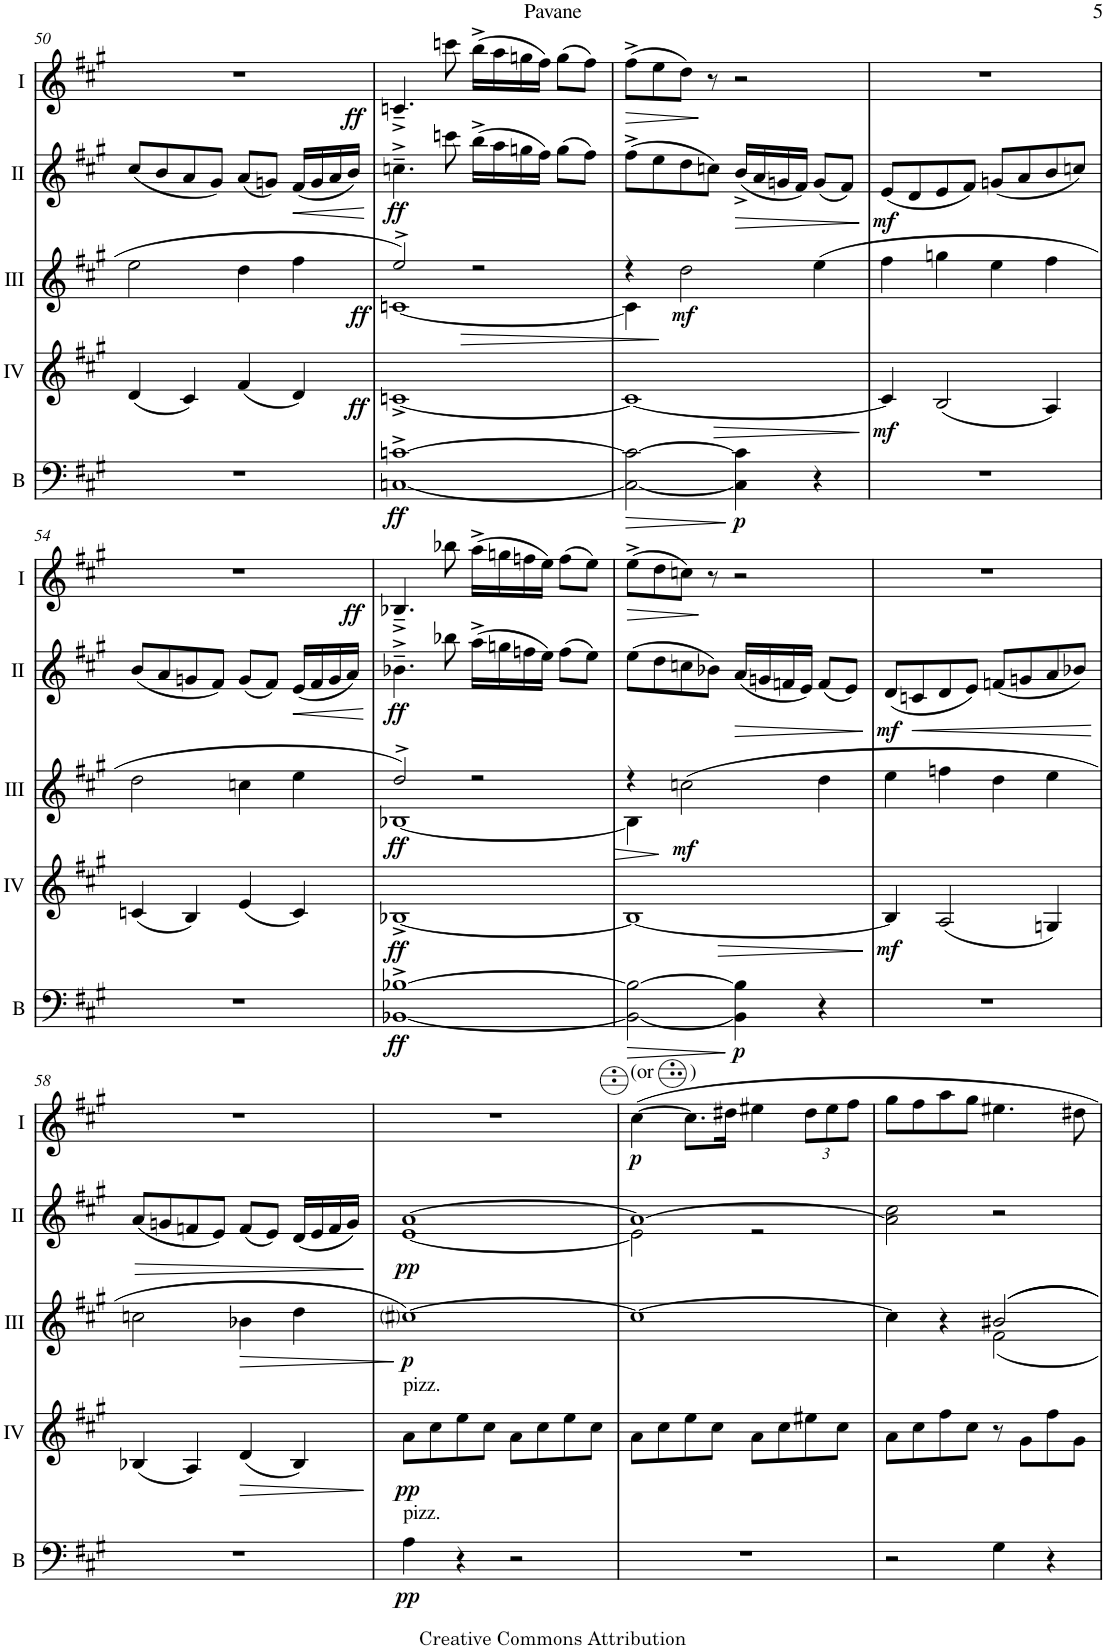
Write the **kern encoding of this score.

**kern	**dynam	**kern	**dynam	**kern	**dynam	**kern	**dynam	**kern	**dynam
*part5	*part5	*part4	*part4	*part3	*part3	*part2	*part2	*part1	*part1
*staff5	*staff5	*staff4	*staff4	*staff3	*staff3	*staff2	*staff2	*staff1	*staff1
*I"Bass	*	*I"Acc. 4	*	*I"Acc. 3	*	*I"Acc. 2	*	*I"Acc. 1	*
*I'B	*	*	*	*	*	*	*	*	*
!!LO:PB:g=z
*clefF4	*	*clefG2	*	*clefG2	*	*clefG2	*	*clefG2	*
*Trd7c12	*	*Trd7c12	*	*	*	*	*	*	*
*k[f#c#g#]	*	*k[f#c#g#]	*	*k[f#c#g#]	*	*k[f#c#g#]	*	*k[f#c#g#]	*
*M4/4	*	*M4/4	*	*M4/4	*	*M4/4	*	*M4/4	*
*met(c)	*	*met(c)	*	*met(c)	*	*met(c)	*	*met(c)	*
=50	=50	=50	=50	=50	=50	=50	=50	=50	=50
1r	.	(4d/	.	2e\	.	(8c#/L	.	1r	.
.	.	.	.	.	.	8B/	.	.	.
.	.	4c#/)	.	.	.	8A/	.	.	.
.	.	.	.	.	.	8G#/J)	.	.	.
.	.	(4f#/	.	4d\	.	(8A/L	.	.	.
.	.	.	.	.	.	8Gn/J)	.	.	.
!	!	!	!	!	!	!	!LO:HP:b	!	!
.	.	4d/)	.	4f#\	.	(16F#/LL	<	.	.
.	.	.	.	.	.	16G/	.	.	.
.	.	.	.	.	.	16A/	.	.	.
.	.	.	.	.	.	16B/JJ)	.	.	.
.	.	.	.	.	.	.	[	.	.
=51	=51	=51	=51	=51	=51	=51	=51	=51	=51
*	*	*	*	*^	*	*	*	*	*
!	!LO:DY:b	!	!LO:DY:b	!	!	!LO:DY:b	!	!LO:DY:b	!	!LO:DY:b
[1Cn^ [1cn^	ff	[1cn^	ff	2e^/	[1Cn	ff	4.cn~^\	ff	4.cn~^/	ff
.	.	.	.	.	.	.	8ccn\	.	8cccn\	.
!	!	!	!	!	!	!LO:HP:b	!	!	!	!
.	.	.	.	2r	.	>	(16b^\LL	.	(16bb^\LL	.
.	.	.	.	.	.	.	16a\	.	16aa\	.
.	.	.	.	.	.	.	16gn\	.	16ggn\	.
.	.	.	.	.	.	.	16f#\JJ)	.	16ff#\JJ)	.
.	.	.	.	.	.	.	(8g\L	.	(8gg\L	.
.	.	.	.	.	.	.	8f#\J)	.	8ff#\J)	.
=52	=52	=52	=52	=52	=52	=52	=52	=52	=52	=52
!	!LO:HP:b	!	!LO:HP:b	!	!	!	!	!	!	!LO:HP:b
2C\_ 2c\_	>	1c_	>	4r	4C\]	.	(8f#^\L	.	(8ff#^\L	>
.	.	.	.	.	.	.	8e\	.	8ee\	.
!	!	!	!	!	!	!LO:DY:n=1:b	!	!	!	!
.	.	.	.	2d\	4ryy	] mf	8d\	.	8dd\J)	.
.	.	.	.	.	.	.	8cn\J)	.	8r	]
!	!LO:DY:n=1:b	!	!	!	!	!	!	!LO:HP:b	!	!
4C\] 4c\]	] p	.	.	.	2ryy	.	(16B^/LL	>	2r	.
.	.	.	.	.	.	.	16A/	.	.	.
.	.	.	.	.	.	.	16Gn/	.	.	.
.	.	.	.	.	.	.	16F#/JJ)	.	.	.
4r	.	.	.	(4e\	.	.	(8G/L	.	.	.
.	.	.	.	.	.	.	8F#/J)	.	.	.
*	*	*	*	*v	*v	*	*	*	*	*
.	.	.	]	.	.	.	]	.	.
=53	=53	=53	=53	=53	=53	=53	=53	=53	=53
!	!	!	!LO:DY:b	!	!	!	!LO:DY:b	!	!
1r	.	4c/]	mf	4f#\	.	(8E/L	mf	1r	.
.	.	.	.	.	.	8D/	.	.	.
.	.	(2B/	.	4gn\	.	8E/	.	.	.
.	.	.	.	.	.	8F#/J)	.	.	.
.	.	.	.	4e\	.	(8Gn/L	.	.	.
.	.	.	.	.	.	8A/	.	.	.
.	.	4A/)	.	4f#\	.	8B/	.	.	.
.	.	.	.	.	.	8cn/J)	.	.	.
!!LO:LB:g=z
=54	=54	=54	=54	=54	=54	=54	=54	=54	=54
1r	.	(4cn/	.	2d\	.	(8B/L	.	1r	.
.	.	.	.	.	.	8A/	.	.	.
.	.	4B/)	.	.	.	8Gn/	.	.	.
.	.	.	.	.	.	8F#/J)	.	.	.
.	.	(4e/	.	4cn\	.	(8G/L	.	.	.
.	.	.	.	.	.	8F#/J)	.	.	.
!	!	!	!	!	!	!	!LO:HP:b	!	!
.	.	4c/)	.	4e\	.	(16E/LL	<	.	.
.	.	.	.	.	.	16F#/	.	.	.
.	.	.	.	.	.	16G/	.	.	.
.	.	.	.	.	.	16A/JJ)	.	.	.
.	.	.	.	.	.	.	[	.	.
=55	=55	=55	=55	=55	=55	=55	=55	=55	=55
*	*	*	*	*^	*	*	*	*	*
!	!LO:DY:b	!	!LO:DY:b	!	!	!LO:DY:b	!	!LO:DY:b	!	!LO:DY:b
[1BB-X^ [1B-X^	ff	[1B-X^	ff	2d^/)	[1BB-X	ff	4.B-X~^\	ff	4.B-X~^/	ff
.	.	.	.	.	.	.	8b-X\	.	8bb-X\	.
.	.	.	.	2r	.	.	(16a^\LL	.	(16aa^\LL	.
.	.	.	.	.	.	.	16gn\	.	16ggn\	.
.	.	.	.	.	.	.	16fn\	.	16ffn\	.
.	.	.	.	.	.	.	16e\JJ)	.	16ee\JJ)	.
.	.	.	.	.	.	.	(8f\L	.	(8ff\L	.
.	.	.	.	.	.	.	8e\J)	.	8ee\J)	.
=56	=56	=56	=56	=56	=56	=56	=56	=56	=56	=56
!	!LO:HP:b	!	!LO:HP:b	!	!	!LO:HP:b	!	!	!	!LO:HP:b
2BB-\_ 2B-\_	>	1B-_	>	4r	4BB-\]	>	(8e\L	.	(8ee^\L	>
.	.	.	.	.	.	.	8d\	.	8dd\	.
!	!	!	!	!	!	!LO:DY:n=1:b	!	!	!	!
.	.	.	.	(2cn\	4ryy	] mf	8cn\	.	8ccn\J)	.
.	.	.	.	.	.	.	8B-X\J)	.	8r	]
!	!LO:DY:n=1:b	!	!	!	!	!	!	!LO:HP:b	!	!
4BB-\] 4B-\]	] p	.	.	.	2ryy	.	(16A/LL	>	2r	.
.	.	.	.	.	.	.	16Gn/	.	.	.
.	.	.	.	.	.	.	16Fn/	.	.	.
.	.	.	.	.	.	.	16E/JJ)	.	.	.
4r	.	.	.	4d\	.	.	(8F/L	.	.	.
.	.	.	.	.	.	.	8E/J)	.	.	.
*	*	*	*	*v	*v	*	*	*	*	*
.	.	.	]	.	.	.	]	.	.
=57	=57	=57	=57	=57	=57	=57	=57	=57	=57
!	!	!	!LO:DY:b	!	!	!	!LO:DY:b	!	!
1r	.	4B-/]	mf	4e\	.	(8D/L	mf	1r	.
!	!	!	!	!	!	!	!LO:HP:b	!	!
.	.	.	.	.	.	8Cn/	<	.	.
.	.	(2A/	.	4fn\	.	8D/	.	.	.
.	.	.	.	.	.	8E/J)	.	.	.
.	.	.	.	4d\	.	(8Fn/L	.	.	.
.	.	.	.	.	.	8Gn/	.	.	.
.	.	4Gn/)	.	4e\	.	8A/	.	.	.
.	.	.	.	.	.	8B-X/J)	.	.	.
.	.	.	.	.	.	.	[	.	.
!!LO:LB:g=z
=58	=58	=58	=58	=58	=58	=58	=58	=58	=58
1r	.	(4B-X/	.	2cn\	.	(8A/L	.	1r	.
!	!	!	!	!	!	!	!LO:HP:b	!	!
.	.	.	.	.	.	8Gn/	>	.	.
.	.	4A/)	.	.	.	8Fn/	.	.	.
.	.	.	.	.	.	8E/J)	.	.	.
!	!	!	!LO:HP:b	!	!LO:HP:b	!	!	!	!
.	.	(4d/	>	4B-X\	>	(8F/L	.	.	.
.	.	.	.	.	.	8E/J)	.	.	.
.	.	4B-/)	.	4d\	.	(16D/LL	.	.	.
.	.	.	.	.	.	16E/	.	.	.
.	.	.	.	.	.	16F/	.	.	.
.	.	.	.	.	.	16G/JJ)	.	.	.
.	.	.	]	.	]	.	]	.	.
=59	=59	=59	=59	=59	=59	=59	=59	=59	=59
*	*	*	*	*	*	*^	*	*	*
!	!	!LO:TX:a:t=pizz.	!	!	!	!	!	!	!	!
!LO:TX:a:t=pizz.	!	!	!	!	!	!	!	!	!	!
!	!LO:DY:b	!	!LO:DY:b	!	!LO:DY:b	!	!	!LO:DY:b	!	!
4A\	pp	8a\L	pp	[1c#i)	p	[1A	[1E	pp	1r	.
.	.	8cc#\	.	.	.	.	.	.	.	.
4r	.	8ee\	.	.	.	.	.	.	.	.
.	.	8cc#\J	.	.	.	.	.	.	.	.
2r	.	8a\L	.	.	.	.	.	.	.	.
.	.	8cc#\	.	.	.	.	.	.	.	.
.	.	8ee\	.	.	.	.	.	.	.	.
.	.	8cc#\J	.	.	.	.	.	.	.	.
=60	=60	=60	=60	=60	=60	=60	=60	=60	=60	=60
!	!	!	!	!	!	!	!	!	!LO:TX:a:t=(or       )	!
!	!	!	!	!	!	!	!	!	!	!LO:DY:b
1r	.	8a\L	.	1c#_	.	1a_	2e\]	.	[4cc#\	p
.	.	8cc#\	.	.	.	.	.	.	.	.
.	.	8ee\	.	.	.	.	.	.	8.cc#\L]	.
.	.	8cc#\J	.	.	.	.	.	.	.	.
.	.	.	.	.	.	.	.	.	16dd#X\Jk	.
.	.	8a\L	.	.	.	.	2r	.	4ee#X\	.
.	.	8cc#\	.	.	.	.	.	.	.	.
*	*	*	*	*	*	*	*	*	*Xbrackettup	*
.	.	8ee#X\	.	.	.	.	.	.	12dd#\L	.
.	.	.	.	.	.	.	.	.	12ee#\	.
.	.	8cc#\J	.	.	.	.	.	.	.	.
.	.	.	.	.	.	.	.	.	12ff#\J	.
*	*	*	*	*	*	*v	*v	*	*	*
=61	=61	=61	=61	=61	=61	=61	=61	=61	=61
*	*	*	*	*^	*	*	*	*	*
2r	.	8a\L	.	4c#\]	2ryy	.	2a\] 2cc#\	.	8gg#\L	.
.	.	8cc#\	.	.	.	.	.	.	8ff#\	.
.	.	8ff#\	.	4r	.	.	.	.	8aa\	.
.	.	8cc#\J	.	.	.	.	.	.	8gg#\J	.
4G#\	.	8r	.	2B#X/	2F#\	.	2r	.	4.ee#X\	.
.	.	8g#\L	.	.	.	.	.	.	.	.
4r	.	8ff#\	.	.	.	.	.	.	.	.
.	.	8g#\J	.	.	.	.	.	.	8dd#X\	.
*	*	*	*	*v	*v	*	*	*	*	*
=	=	=	=	=	=	=	=	=	=
*-	*-	*-	*-	*-	*-	*-	*-	*-	*-
